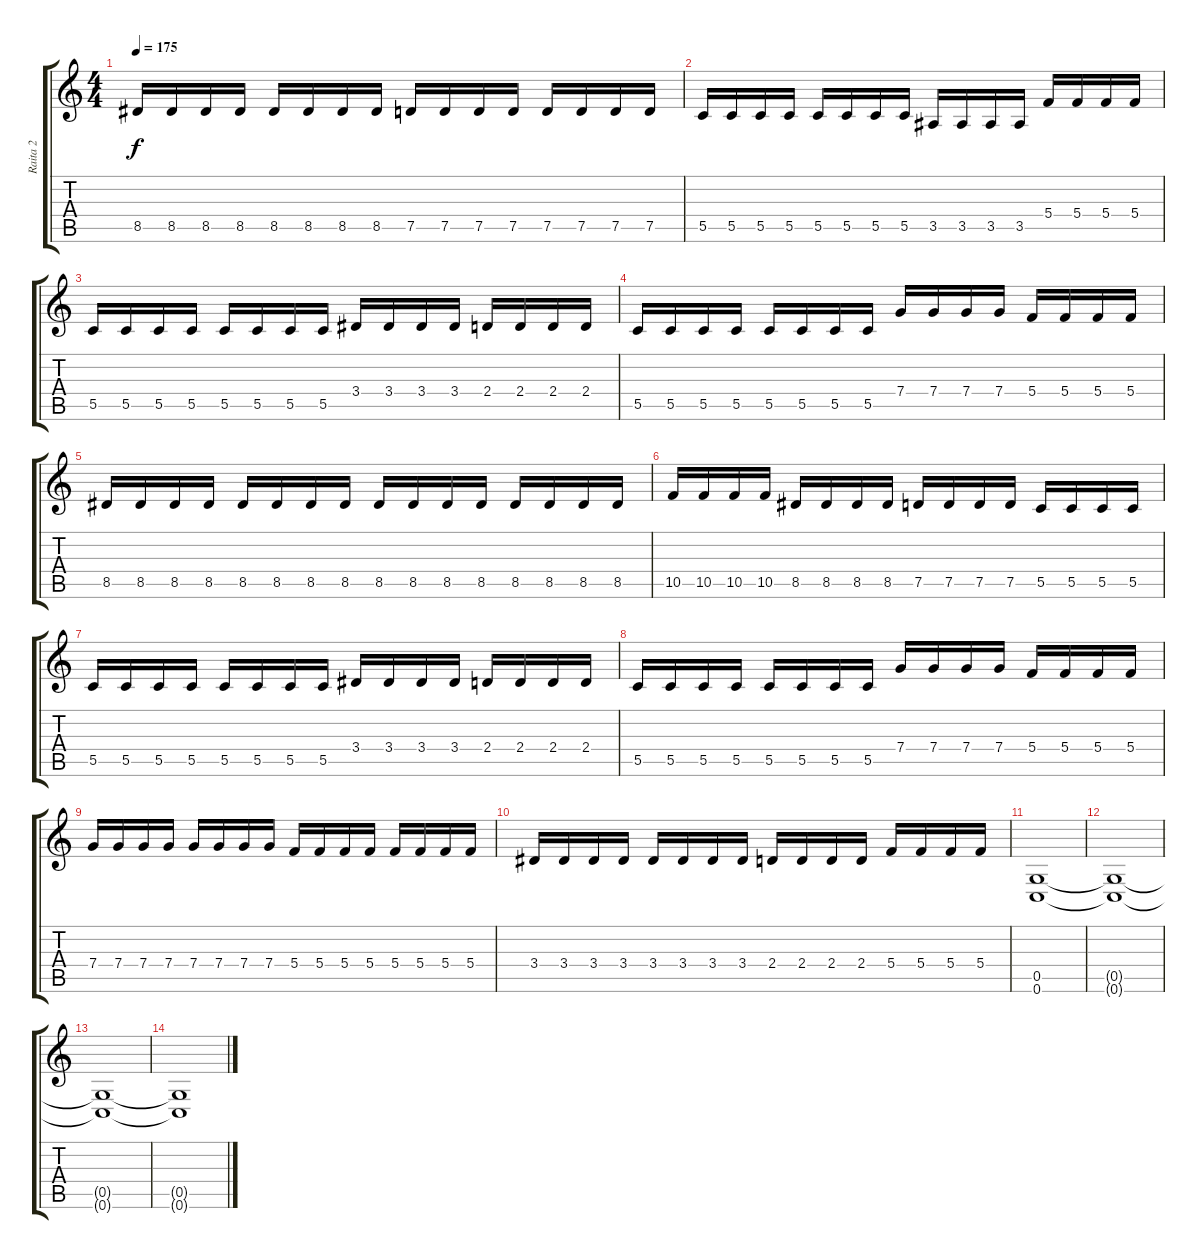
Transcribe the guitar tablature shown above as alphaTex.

\track ("Raita 2" "Raita 2") {instrument distortionguitar}
\staff {score tabs}
\tuning (D4 A3 F3 C3 G2 C2) {hide}
\ts (4 4)
\tempo 175
\clef g2
\ks c
8.5.16{dy f} 8.5.16 8.5.16 8.5.16 8.5.16 8.5.16 8.5.16 8.5.16 7.5.16 7.5.16 7.5.16 7.5.16 7.5.16 7.5.16 7.5.16 7.5.16 |
5.5.16 5.5.16 5.5.16 5.5.16 5.5.16 5.5.16 5.5.16 5.5.16 3.5.16 3.5.16 3.5.16 3.5.16 5.4.16 5.4.16 5.4.16 5.4.16 |
5.5.16 5.5.16 5.5.16 5.5.16 5.5.16 5.5.16 5.5.16 5.5.16 3.4.16 3.4.16 3.4.16 3.4.16 2.4.16 2.4.16 2.4.16 2.4.16 |
5.5.16 5.5.16 5.5.16 5.5.16 5.5.16 5.5.16 5.5.16 5.5.16 7.4.16 7.4.16 7.4.16 7.4.16 5.4.16 5.4.16 5.4.16 5.4.16 |
8.5.16 8.5.16 8.5.16 8.5.16 8.5.16 8.5.16 8.5.16 8.5.16 8.5.16 8.5.16 8.5.16 8.5.16 8.5.16 8.5.16 8.5.16 8.5.16 |
10.5.16 10.5.16 10.5.16 10.5.16 8.5.16 8.5.16 8.5.16 8.5.16 7.5.16 7.5.16 7.5.16 7.5.16 5.5.16 5.5.16 5.5.16 5.5.16 |
5.5.16 5.5.16 5.5.16 5.5.16 5.5.16 5.5.16 5.5.16 5.5.16 3.4.16 3.4.16 3.4.16 3.4.16 2.4.16 2.4.16 2.4.16 2.4.16 |
5.5.16 5.5.16 5.5.16 5.5.16 5.5.16 5.5.16 5.5.16 5.5.16 7.4.16 7.4.16 7.4.16 7.4.16 5.4.16 5.4.16 5.4.16 5.4.16 |
7.4.16 7.4.16 7.4.16 7.4.16 7.4.16 7.4.16 7.4.16 7.4.16 5.4.16 5.4.16 5.4.16 5.4.16 5.4.16 5.4.16 5.4.16 5.4.16 |
3.4.16 3.4.16 3.4.16 3.4.16 3.4.16 3.4.16 3.4.16 3.4.16 2.4.16 2.4.16 2.4.16 2.4.16 5.4.16 5.4.16 5.4.16 5.4.16 |
(0.5 0.6).1 |
(0.5{t} 0.6{t}).1 |
(0.5{t} 0.6{t}).1 |
(0.5{t} 0.6{t}).1
